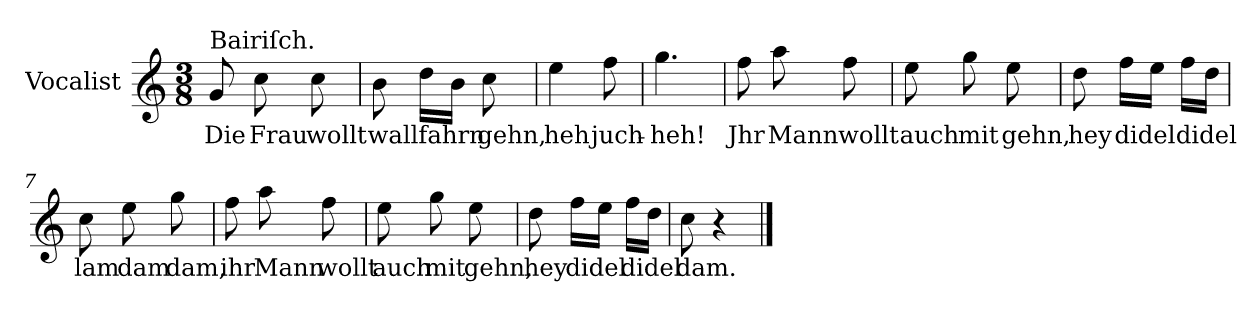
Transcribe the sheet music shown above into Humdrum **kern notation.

**kern	**text
*part1	*part1
*staff1	*staff1
*I"Vocalist	*
*k[]	*
*C:	*
*M3/8	*
=	=
!LO:TX:a:t=Bairiſch.	!
8g	Die
8cc	Frau
8cc	wollt
=1	=1
8b	wallfahrn
16ddLL	.
16bJJ	.
8cc	gehn,
=2	=2
4ee	heh
8ff	juch-
=3	=3
4.gg	-heh!
=4	=4
8ff	Jhr
8aa	Mann
8ff	wollt
=5	=5
8ee	auch
8gg	mit
8ee	gehn,
=6	=6
8dd	hey
16ffLL	didel
16eeJJ	.
16ffLL	didel
16ddJJ	.
=7	=7
8cc	lam
8ee	dam
8gg	dam,
=8	=8
8ff	ihr
8aa	Mann
8ff	wollt
=9	=9
8ee	auch
8gg	mit
8ee	gehn,
=10	=10
8dd	hey
16ffLL	didel
16eeJJ	.
16ffLL	didel
16ddJJ	.
=11	=11
8cc	dam.
4r	.
==	==
*-	*-
